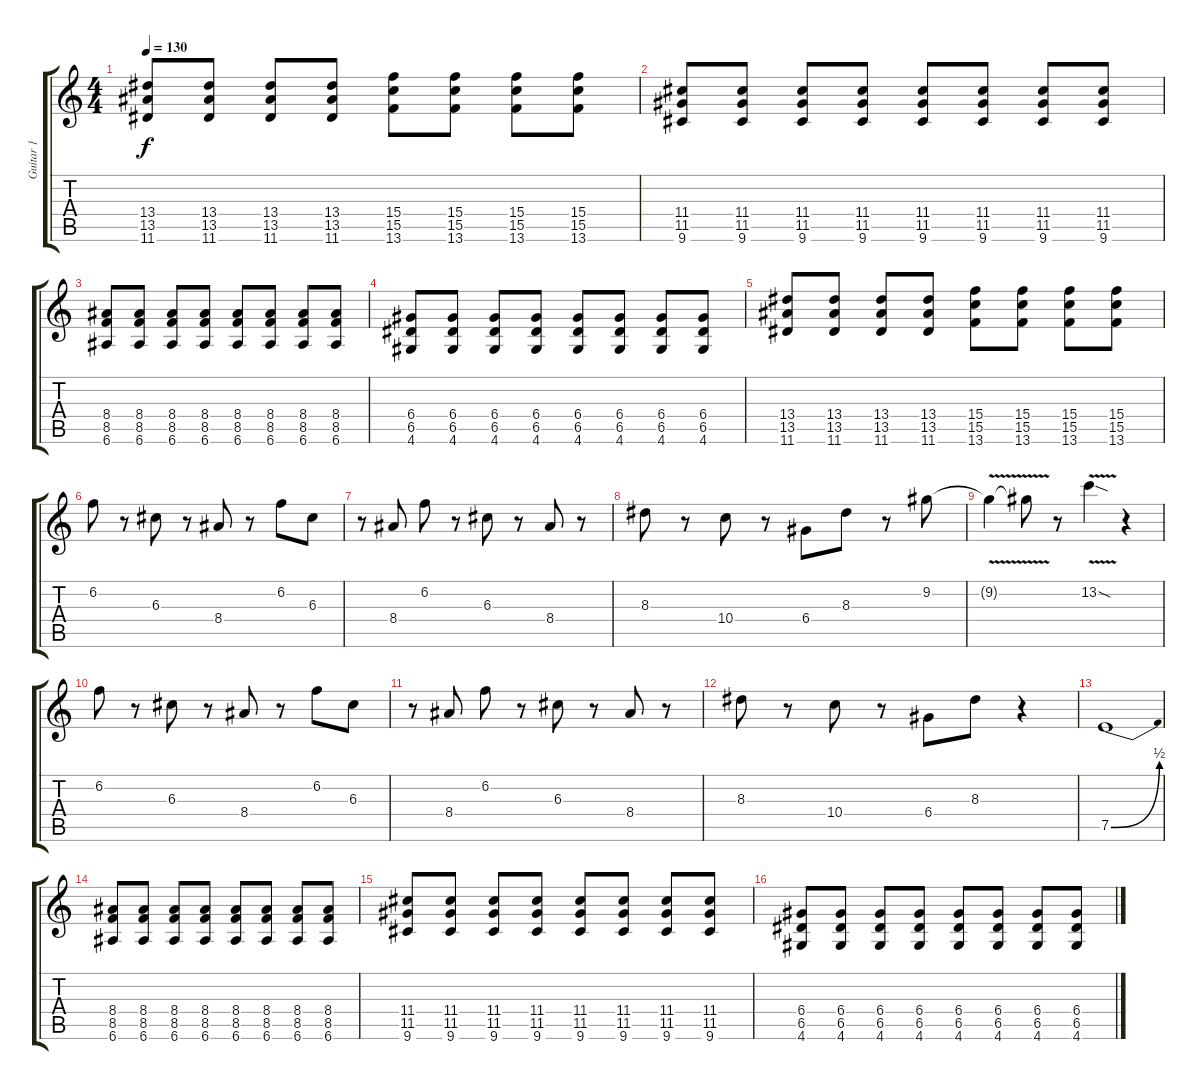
\track ("Guitar 1" "Guitar 1") {instrument distortionguitar}
\staff {score tabs}
\tuning (E4 B3 G3 D3 A2 E2) {hide}
\ts (4 4)
\tempo 130
\clef g2
\ks c
(13.4 13.5 11.6).8{dy f} (13.4 13.5 11.6).8 (13.4 13.5 11.6).8 (13.4 13.5 11.6).8 (15.4 15.5 13.6).8 (15.4 15.5 13.6).8 (15.4 15.5 13.6).8 (15.4 15.5 13.6).8 |
(11.4 11.5 9.6).8 (11.4 11.5 9.6).8 (11.4 11.5 9.6).8 (11.4 11.5 9.6).8 (11.4 11.5 9.6).8 (11.4 11.5 9.6).8 (11.4 11.5 9.6).8 (11.4 11.5 9.6).8 |
(8.4 8.5 6.6).8 (8.4 8.5 6.6).8 (8.4 8.5 6.6).8 (8.4 8.5 6.6).8 (8.4 8.5 6.6).8 (8.4 8.5 6.6).8 (8.4 8.5 6.6).8 (8.4 8.5 6.6).8 |
(6.4 6.5 4.6).8 (6.4 6.5 4.6).8 (6.4 6.5 4.6).8 (6.4 6.5 4.6).8 (6.4 6.5 4.6).8 (6.4 6.5 4.6).8 (6.4 6.5 4.6).8 (6.4 6.5 4.6).8 |
(13.4 13.5 11.6).8 (13.4 13.5 11.6).8 (13.4 13.5 11.6).8 (13.4 13.5 11.6).8 (15.4 15.5 13.6).8 (15.4 15.5 13.6).8 (15.4 15.5 13.6).8 (15.4 15.5 13.6).8 |
6.2.8 r.8 6.3.8 r.8 8.4.8 r.8 6.2.8 6.3.8 |
r.8 8.4.8 6.2.8 r.8 6.3.8 r.8 8.4.8 r.8 |
8.3.8 r.8 10.4.8 r.8 6.4.8 8.3.8 r.8 9.2.8 |
9.2{v t}.4 9.2{t}.8 r.8 13.2{v sod}.4 r.4 |
6.2.8 r.8 6.3.8 r.8 8.4.8 r.8 6.2.8 6.3.8 |
r.8 8.4.8 6.2.8 r.8 6.3.8 r.8 8.4.8 r.8 |
8.3.8 r.8 10.4.8 r.8 6.4.8 8.3.8 r.4 |
7.5{be (bend 0 0 60 2)}.1 |
(8.4 8.5 6.6).8 (8.4 8.5 6.6).8 (8.4 8.5 6.6).8 (8.4 8.5 6.6).8 (8.4 8.5 6.6).8 (8.4 8.5 6.6).8 (8.4 8.5 6.6).8 (8.4 8.5 6.6).8 |
(11.4 11.5 9.6).8 (11.4 11.5 9.6).8 (11.4 11.5 9.6).8 (11.4 11.5 9.6).8 (11.4 11.5 9.6).8 (11.4 11.5 9.6).8 (11.4 11.5 9.6).8 (11.4 11.5 9.6).8 |
(6.4 6.5 4.6).8 (6.4 6.5 4.6).8 (6.4 6.5 4.6).8 (6.4 6.5 4.6).8 (6.4 6.5 4.6).8 (6.4 6.5 4.6).8 (6.4 6.5 4.6).8 (6.4 6.5 4.6).8
